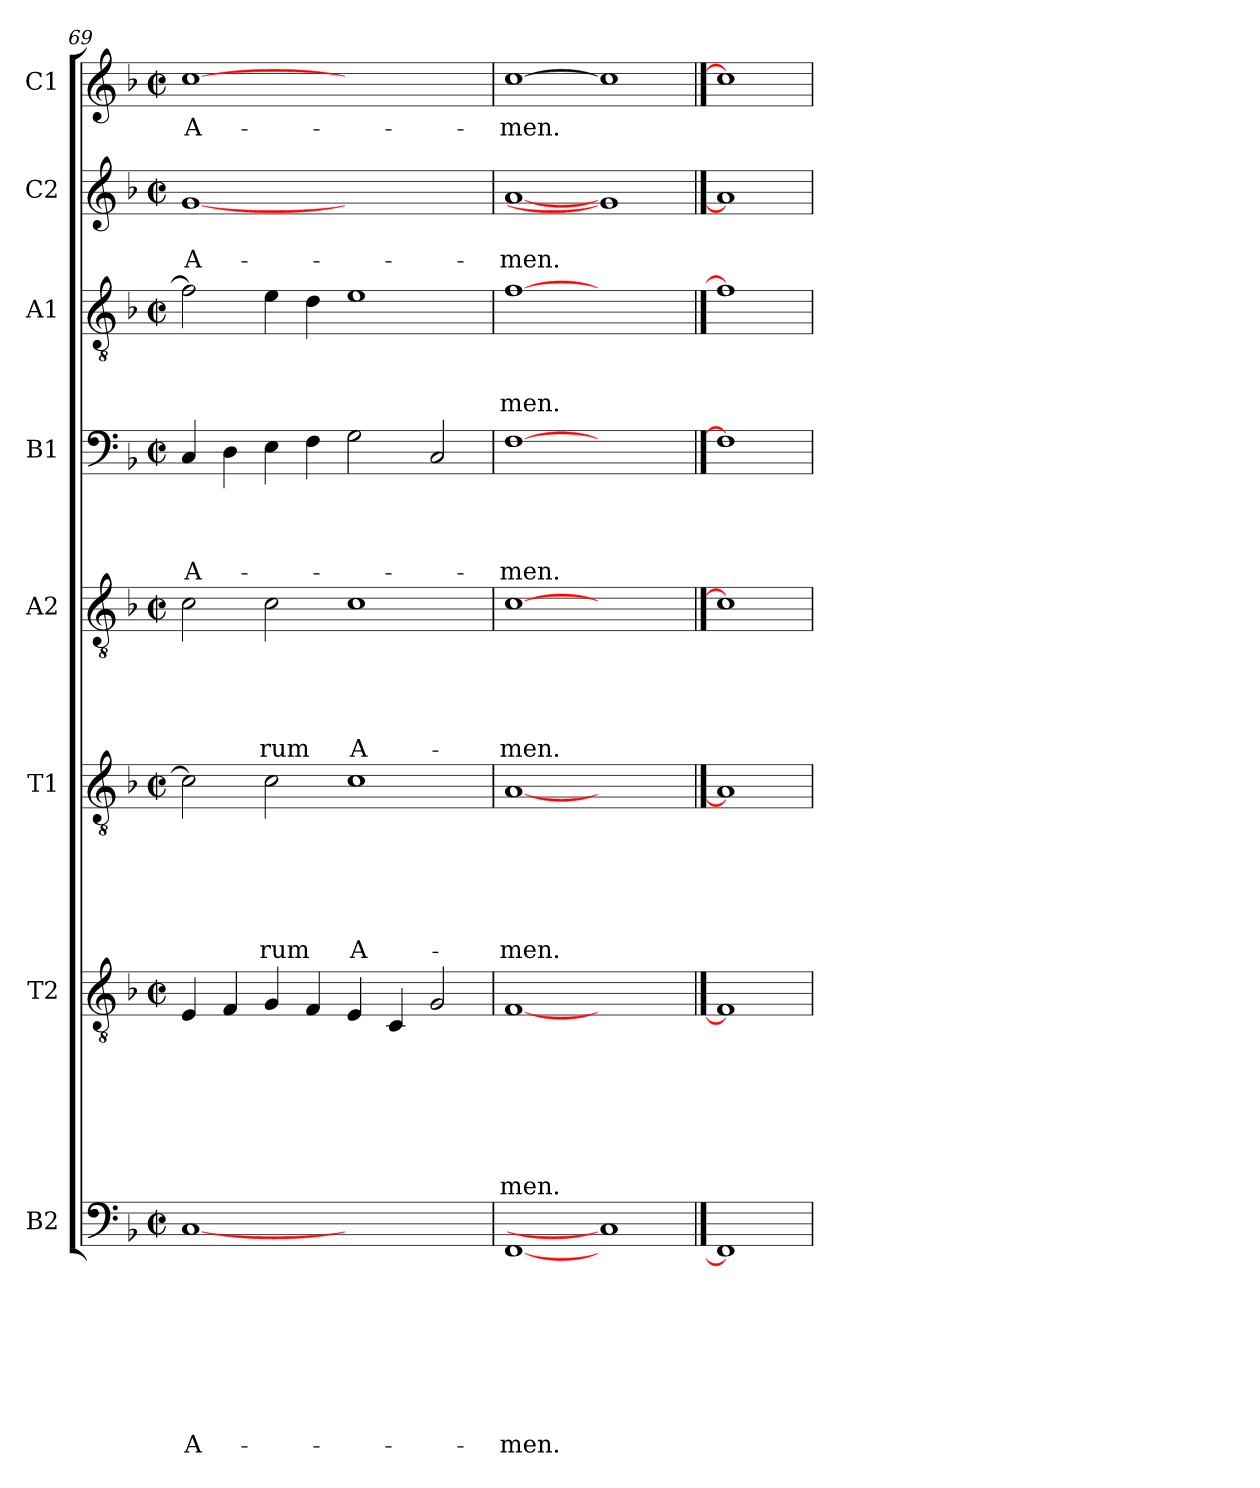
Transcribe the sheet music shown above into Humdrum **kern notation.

**kern	**text	**text	**text	**text	**text	**text	**text	**text	**kern	**text	**text	**text	**text	**text	**text	**text	**kern	**text	**text	**text	**text	**text	**text	**kern	**text	**text	**text	**text	**text	**kern	**text	**text	**text	**text	**kern	**text	**text	**text	**kern	**text	**text	**kern	**text
*part8	*part8	*part8	*part8	*part8	*part8	*part8	*part8	*part8	*part7	*part7	*part7	*part7	*part7	*part7	*part7	*part7	*part6	*part6	*part6	*part6	*part6	*part6	*part6	*part5	*part5	*part5	*part5	*part5	*part5	*part4	*part4	*part4	*part4	*part4	*part3	*part3	*part3	*part3	*part2	*part2	*part2	*part1	*part1
*staff8	*staff8	*staff8	*staff8	*staff8	*staff8	*staff8	*staff8	*staff8	*staff7	*staff7	*staff7	*staff7	*staff7	*staff7	*staff7	*staff7	*staff6	*staff6	*staff6	*staff6	*staff6	*staff6	*staff6	*staff5	*staff5	*staff5	*staff5	*staff5	*staff5	*staff4	*staff4	*staff4	*staff4	*staff4	*staff3	*staff3	*staff3	*staff3	*staff2	*staff2	*staff2	*staff1	*staff1
*I"B2	*	*	*	*	*	*	*	*	*I"T2	*	*	*	*	*	*	*	*I"T1	*	*	*	*	*	*	*I"A2	*	*	*	*	*	*I"B1	*	*	*	*	*I"A1	*	*	*	*I"C2	*	*	*I"C1	*
*clefF4	*	*	*	*	*	*	*	*	*clefGv2	*	*	*	*	*	*	*	*clefGv2	*	*	*	*	*	*	*clefGv2	*	*	*	*	*	*clefF4	*	*	*	*	*clefGv2	*	*	*	*clefG2	*	*	*clefG2	*
*k[b-]	*	*	*	*	*	*	*	*	*k[b-]	*	*	*	*	*	*	*	*k[b-]	*	*	*	*	*	*	*k[b-]	*	*	*	*	*	*k[b-]	*	*	*	*	*k[b-]	*	*	*	*k[b-]	*	*	*k[b-]	*
*d:	*	*	*	*	*	*	*	*	*d:	*	*	*	*	*	*	*	*d:	*	*	*	*	*	*	*d:	*	*	*	*	*	*d:	*	*	*	*	*d:	*	*	*	*d:	*	*	*d:	*
*M2/2	*	*	*	*	*	*	*	*	*M2/2	*	*	*	*	*	*	*	*M2/2	*	*	*	*	*	*	*M2/2	*	*	*	*	*	*M2/2	*	*	*	*	*M2/2	*	*	*	*M2/2	*	*	*M2/2	*
*met(c|)	*	*	*	*	*	*	*	*	*met(c|)	*	*	*	*	*	*	*	*met(c|)	*	*	*	*	*	*	*met(c|)	*	*	*	*	*	*met(c|)	*	*	*	*	*met(c|)	*	*	*	*met(c|)	*	*	*met(c|)	*
=69	=69	=69	=69	=69	=69	=69	=69	=69	=69	=69	=69	=69	=69	=69	=69	=69	=69	=69	=69	=69	=69	=69	=69	=69	=69	=69	=69	=69	=69	=69	=69	=69	=69	=69	=69	=69	=69	=69	=69	=69	=69	=69	=69
!	!	!	!	!	!	!	!	!LO:LY:b	!	!	!	!	!	!	!	!	!	!	!	!	!	!	!	!	!	!	!	!	!	!	!	!	!	!LO:LY:b	!	!	!	!	!	!	!LO:LY:b	!	!LO:LY:b
[1C	.	.	.	.	.	.	.	A-	4E/	.	.	.	.	.	.	.	2c\]	.	.	.	.	.	.	2c\	.	.	.	.	.	4C/	.	.	.	A-	2f\]	.	.	.	[1g	.	A-	[1cc	A-
.	.	.	.	.	.	.	.	.	4F/	.	.	.	.	.	.	.	.	.	.	.	.	.	.	.	.	.	.	.	.	4D\	.	.	.	.	.	.	.	.	.	.	.	.	.
!	!	!	!	!	!	!	!	!	!	!	!	!	!	!	!	!	!	!	!	!	!	!	!LO:LY:b	!	!	!	!	!	!LO:LY:b	!	!	!	!	!	!	!	!	!	!	!	!	!	!
.	.	.	.	.	.	.	.	.	4G/	.	.	.	.	.	.	.	2c\	.	.	.	.	.	-rum	2c\	.	.	.	.	-rum	4E\	.	.	.	.	4e\	.	.	.	.	.	.	.	.
.	.	.	.	.	.	.	.	.	4F/	.	.	.	.	.	.	.	.	.	.	.	.	.	.	.	.	.	.	.	.	4F\	.	.	.	.	4d\	.	.	.	.	.	.	.	.
!	!	!	!	!	!	!	!	!	!	!	!	!	!	!	!	!	!	!	!	!	!	!	!LO:LY:b	!	!	!	!	!	!LO:LY:b	!	!	!	!	!	!	!	!	!	!	!	!	!	!
1ryy	.	.	.	.	.	.	.	.	4E/	.	.	.	.	.	.	.	1c	.	.	.	.	.	A-	1c	.	.	.	.	A-	2G\	.	.	.	.	1e	.	.	.	1ryy	.	.	1ryy	.
.	.	.	.	.	.	.	.	.	4C/	.	.	.	.	.	.	.	.	.	.	.	.	.	.	.	.	.	.	.	.	.	.	.	.	.	.	.	.	.	.	.	.	.	.
.	.	.	.	.	.	.	.	.	2G/	.	.	.	.	.	.	.	.	.	.	.	.	.	.	.	.	.	.	.	.	2C/	.	.	.	.	.	.	.	.	.	.	.	.	.
=70	=70	=70	=70	=70	=70	=70	=70	=70	=70	=70	=70	=70	=70	=70	=70	=70	=70	=70	=70	=70	=70	=70	=70	=70	=70	=70	=70	=70	=70	=70	=70	=70	=70	=70	=70	=70	=70	=70	=70	=70	=70	=70	=70
!	!	!	!	!	!	!	!	!LO:LY:b	!	!	!	!	!	!	!	!LO:LY:b	!	!	!	!	!	!	!LO:LY:b	!	!	!	!	!	!LO:LY:b	!	!	!	!	!LO:LY:b	!	!	!	!LO:LY:b	!	!	!LO:LY:b	!	!LO:LY:b
[1FF	.	.	.	.	.	.	.	-men.	[1F	.	.	.	.	.	.	-men.	[1A	.	.	.	.	.	-men.	[1c	.	.	.	.	-men.	[1F	.	.	.	-men.	[1f	.	.	-men.	[1a	.	-men.	[1cc	-men.
1C]	.	.	.	.	.	.	.	.	1ryy	.	.	.	.	.	.	.	1ryy	.	.	.	.	.	.	1ryy	.	.	.	.	.	1ryy	.	.	.	.	1ryy	.	.	.	1g]	.	.	1cc]	.
==71	==71	==71	==71	==71	==71	==71	==71	==71	==71	==71	==71	==71	==71	==71	==71	==71	==71	==71	==71	==71	==71	==71	==71	==71	==71	==71	==71	==71	==71	==71	==71	==71	==71	==71	==71	==71	==71	==71	==71	==71	==71	==71	==71
1FF]	.	.	.	.	.	.	.	.	1F]	.	.	.	.	.	.	.	1A]	.	.	.	.	.	.	1c]	.	.	.	.	.	1F]	.	.	.	.	1f]	.	.	.	1a]	.	.	1cc]	.
=	=	=	=	=	=	=	=	=	=	=	=	=	=	=	=	=	=	=	=	=	=	=	=	=	=	=	=	=	=	=	=	=	=	=	=	=	=	=	=	=	=	=	=
*-	*-	*-	*-	*-	*-	*-	*-	*-	*-	*-	*-	*-	*-	*-	*-	*-	*-	*-	*-	*-	*-	*-	*-	*-	*-	*-	*-	*-	*-	*-	*-	*-	*-	*-	*-	*-	*-	*-	*-	*-	*-	*-	*-
